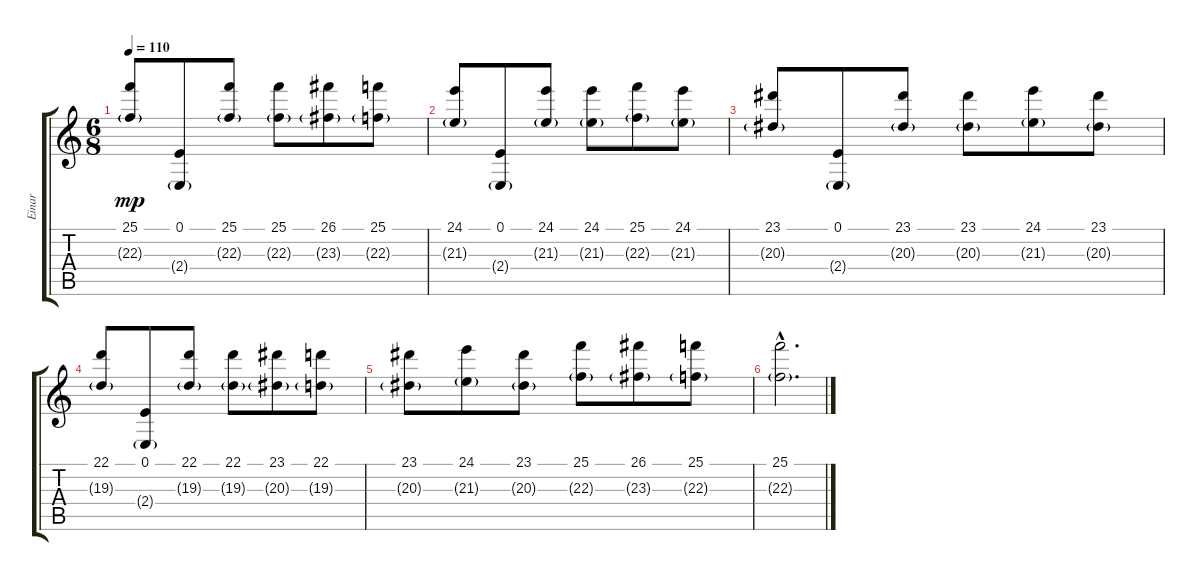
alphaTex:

\track ("Einar" "Einar") {instrument brightacousticpiano}
\staff {score tabs}
\tuning (E4 B3 G3 D3 A2 E2) {hide}
\ts (6 8)
\tempo 110
\clef g2
\ks c
(25.1 22.3{g}).8{dy mp} (0.1 2.4{g}).8 (25.1 22.3{g}).8 (25.1 22.3{g}).8 (26.1 23.3{g}).8 (25.1 22.3{g}).8 |
(24.1 21.3{g}).8 (0.1 2.4{g}).8 (24.1 21.3{g}).8 (24.1 21.3{g}).8 (25.1 22.3{g}).8 (24.1 21.3{g}).8 |
(23.1 20.3{g}).8 (0.1 2.4{g}).8 (23.1 20.3{g}).8 (23.1 20.3{g}).8 (24.1 21.3{g}).8 (23.1 20.3{g}).8 |
(22.1 19.3{g}).8 (0.1 2.4{g}).8 (22.1 19.3{g}).8 (22.1 19.3{g}).8 (23.1 20.3{g}).8 (22.1 19.3{g}).8 |
(23.1 20.3{g}).8 (24.1 21.3{g}).8 (23.1 20.3{g}).8 (25.1 22.3{g}).8 (26.1 23.3{g}).8 (25.1 22.3{g}).8 |
(25.1{hac} 22.3{g hac}).2{d}
